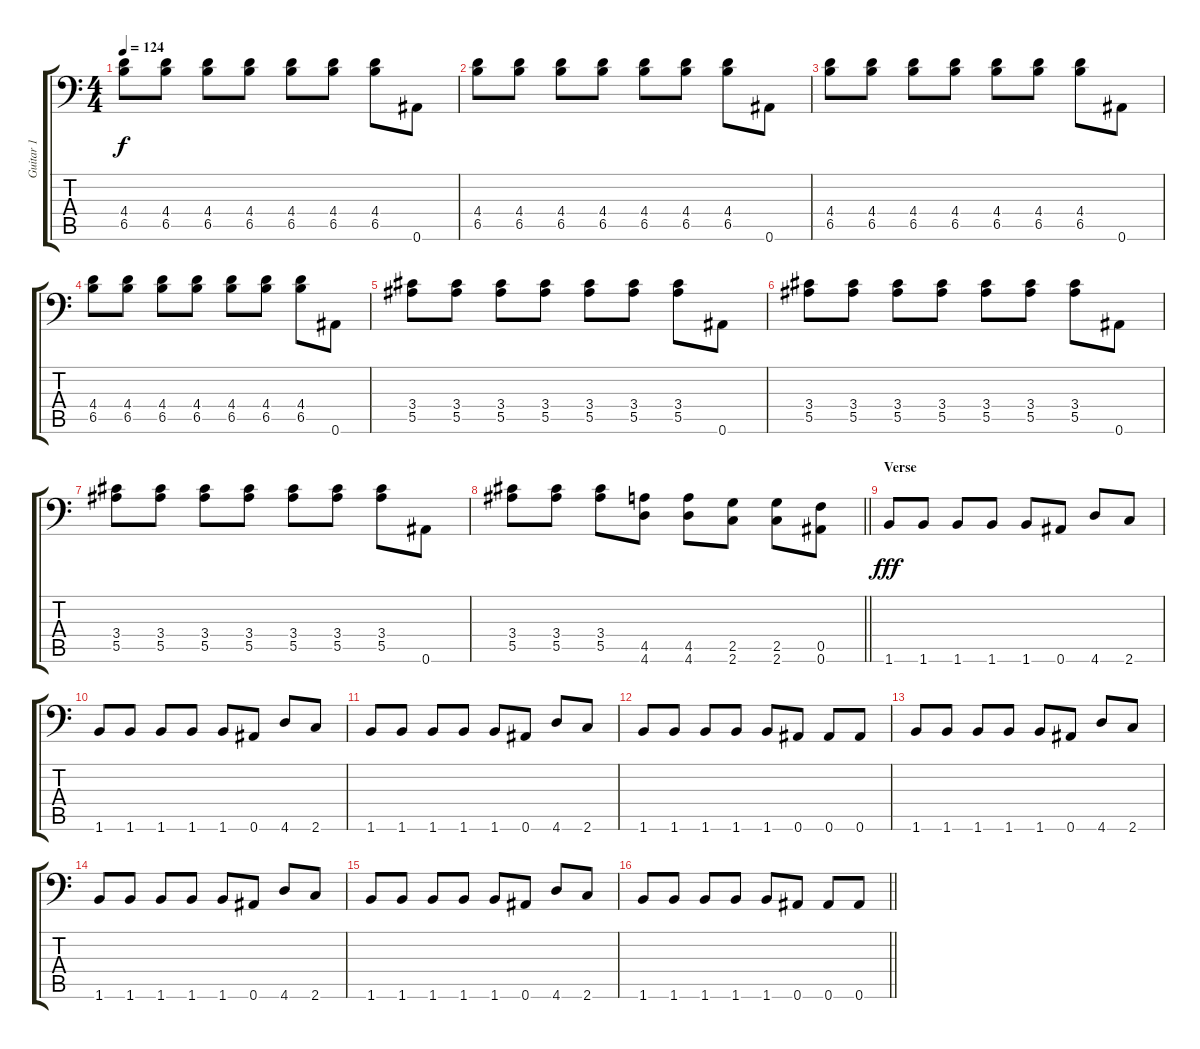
\track ("Guitar 1" "Guitar 1") {instrument distortionguitar}
\staff {score tabs}
\tuning (C4 G3 Eb3 Bb2 F2 Bb1) {hide}
\ts (4 4)
\tempo 124
\clef f4
\ks c
(4.4 6.5).8{dy f} (4.4 6.5).8 (4.4 6.5).8 (4.4 6.5).8 (4.4 6.5).8 (4.4 6.5).8 (4.4 6.5).8 0.6.8 |
(4.4 6.5).8 (4.4 6.5).8 (4.4 6.5).8 (4.4 6.5).8 (4.4 6.5).8 (4.4 6.5).8 (4.4 6.5).8 0.6.8 |
(4.4 6.5).8 (4.4 6.5).8 (4.4 6.5).8 (4.4 6.5).8 (4.4 6.5).8 (4.4 6.5).8 (4.4 6.5).8 0.6.8 |
(4.4 6.5).8 (4.4 6.5).8 (4.4 6.5).8 (4.4 6.5).8 (4.4 6.5).8 (4.4 6.5).8 (4.4 6.5).8 0.6.8 |
(3.4 5.5).8 (3.4 5.5).8 (3.4 5.5).8 (3.4 5.5).8 (3.4 5.5).8 (3.4 5.5).8 (3.4 5.5).8 0.6.8 |
(3.4 5.5).8 (3.4 5.5).8 (3.4 5.5).8 (3.4 5.5).8 (3.4 5.5).8 (3.4 5.5).8 (3.4 5.5).8 0.6.8 |
(3.4 5.5).8 (3.4 5.5).8 (3.4 5.5).8 (3.4 5.5).8 (3.4 5.5).8 (3.4 5.5).8 (3.4 5.5).8 0.6.8 |
\barLineRight lightlight
(3.4 5.5).8 (3.4 5.5).8 (3.4 5.5).8 (4.5 4.6).8 (4.5 4.6).8 (2.5 2.6).8 (2.5 2.6).8 (0.5 0.6).8 |
\section ("" "Verse")
1.6.8{dy fff} 1.6.8 1.6.8 1.6.8 1.6.8 0.6.8 4.6.8 2.6.8 |
1.6.8 1.6.8 1.6.8 1.6.8 1.6.8 0.6.8 4.6.8 2.6.8 |
1.6.8 1.6.8 1.6.8 1.6.8 1.6.8 0.6.8 4.6.8 2.6.8 |
1.6.8 1.6.8 1.6.8 1.6.8 1.6.8 0.6.8 0.6.8 0.6.8 |
1.6.8 1.6.8 1.6.8 1.6.8 1.6.8 0.6.8 4.6.8 2.6.8 |
1.6.8 1.6.8 1.6.8 1.6.8 1.6.8 0.6.8 4.6.8 2.6.8 |
1.6.8 1.6.8 1.6.8 1.6.8 1.6.8 0.6.8 4.6.8 2.6.8 |
\barLineRight lightlight
1.6.8 1.6.8 1.6.8 1.6.8 1.6.8 0.6.8 0.6.8 0.6.8
